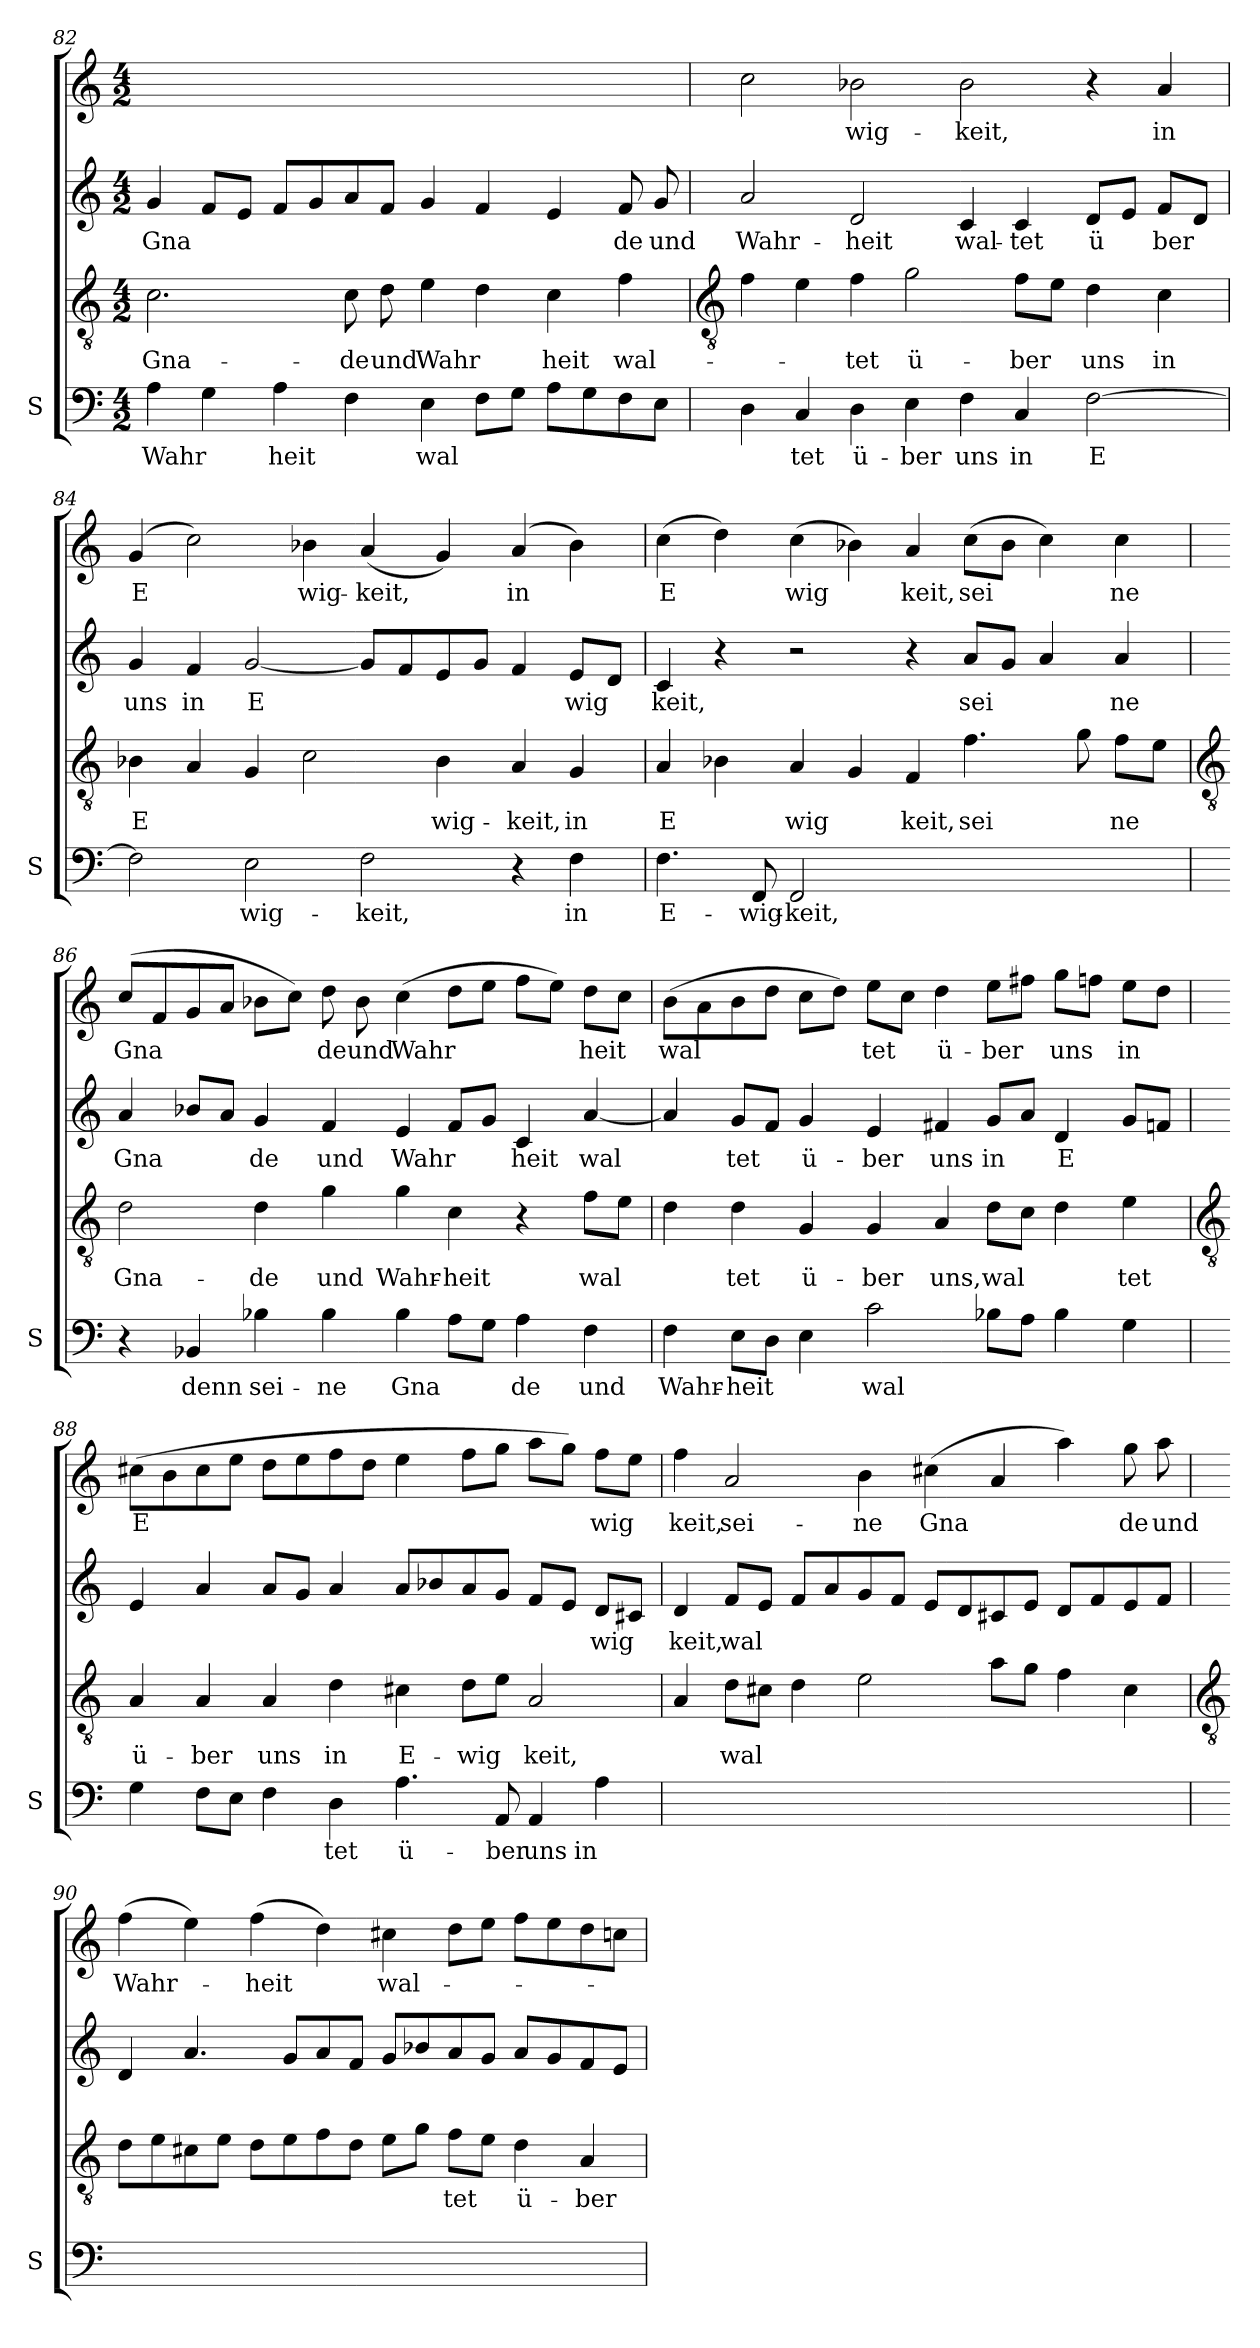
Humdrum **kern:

**kern	**text	**kern	**text	**kern	**text	**kern	**text
*part1	*part1	*part1	*part1	*part1	*part1	*part1	*part1
*staff4	*staff4	*staff3	*staff3	*staff2	*staff2	*staff1	*staff1
*I"S	*	*	*	*	*	*	*
*I'S	*	*	*	*	*	*	*
*clefF4	*	*clefGv2	*	*clefG2	*	*clefG2	*
*k[]	*	*k[]	*	*k[]	*	*k[]	*
*C:	*	*C:	*	*C:	*	*C:	*
*M4/2	*	*M4/2	*	*M4/2	*	*M4/2	*
=82	=82	=82	=82	=82	=82	=82	=82
!	!LO:LY:b	!	!LO:LY:b	!	!LO:LY:b	!	!
4A	Wahr	2.c	Gna-	4g	Gna	1ccyy_	.
4G	.	.	.	8fL	.	.	.
.	.	.	.	8eJ	.	.	.
!	!LO:LY:b	!	!	!	!	!	!
4A	heit	.	.	8fL	.	.	.
.	.	.	.	8g	.	.	.
!	!	!	!LO:LY:b	!	!	!	!
4F	.	8c	-de	8a	.	.	.
!	!	!	!LO:LY:b	!	!	!	!
.	.	8d	und	8fJ	.	.	.
!	!LO:LY:b	!	!LO:LY:b	!	!	!	!
4E	wal	4e	Wahr	4g	.	4ccyy_	.
8FL	.	4d	.	4f	.	4ccyy_	.
8GJ	.	.	.	.	.	.	.
!	!	!	!LO:LY:b	!	!	!	!
8AL	.	4c	heit	4e	.	4ccyy_	.
8G	.	.	.	.	.	.	.
!	!	!	!LO:LY:b	!	!LO:LY:b	!	!
8F	.	4f	wal-	8f	de	4ccyy]	.
!	!	!	!	!	!LO:LY:b	!	!
8EJ	.	.	.	8g	und	.	.
!!LO:LB:g=z
=83	=83	=83	=83	=83	=83	=83	=83
*	*	*clefGv2	*	*	*	*	*
!	!LO:LY:b	!	!	!	!LO:LY:b	!	!LO:LY:b
4D	_-	4f	.	2a	Wahr-	2cc	_-
!	!LO:LY:b	!	!	!	!	!	!
4C	-tet	4e	.	.	.	.	.
!	!LO:LY:b	!	!LO:LY:b	!	!LO:LY:b	!	!LO:LY:b
4D	ü-	4f	tet	2d	-heit	2b-X	-wig-
!	!LO:LY:b	!	!LO:LY:b	!	!	!	!
4E	-ber	2g	ü-	.	.	.	.
!	!LO:LY:b	!	!	!	!LO:LY:b	!	!LO:LY:b
4F	uns	.	.	4c	wal-	2b-	-keit,
!	!LO:LY:b	!	!LO:LY:b	!	!LO:LY:b	!	!
4C	in	8fL	-ber	4c	-tet	.	.
.	.	8eJ	.	.	.	.	.
!	!LO:LY:b	!	!LO:LY:b	!	!LO:LY:b	!	!
[2F	E	4d	uns	8dL	ü	4r	.
.	.	.	.	8eJ	.	.	.
!	!	!	!LO:LY:b	!	!LO:LY:b	!	!LO:LY:b
.	.	4c	in	8fL	ber	4a	in
.	.	.	.	8dJ	.	.	.
=84	=84	=84	=84	=84	=84	=84	=84
!	!	!	!LO:LY:b	!	!LO:LY:b	!	!LO:LY:b
2F]	.	4B-X	E	4g	uns	(<4g	E
!	!	!	!	!	!LO:LY:b	!	!
.	.	4A	.	4f	in	2cc)	.
!	!LO:LY:b	!	!	!	!LO:LY:b	!	!
2E	wig-	4G	.	[2g	E	.	.
!	!	!	!	!	!	!	!LO:LY:b
.	.	2c	.	.	.	4b-X	wig-
!	!LO:LY:b	!	!	!	!	!	!LO:LY:b
2F	-keit,	.	.	8gL]	.	(<4a	-keit,
.	.	.	.	8f	.	.	.
!	!	!	!LO:LY:b	!	!	!	!
.	.	4B-	wig-	8e	.	4g)	.
.	.	.	.	8gJ	.	.	.
!	!	!	!LO:LY:b	!	!	!	!LO:LY:b
4r	.	4A	-keit,	4f	.	(<4a	in
!	!LO:LY:b	!	!LO:LY:b	!	!LO:LY:b	!	!
4F	in	4G	in	8eL	wig	4b-)	.
.	.	.	.	8dJ	.	.	.
=85	=85	=85	=85	=85	=85	=85	=85
!	!LO:LY:b	!	!LO:LY:b	!	!LO:LY:b	!	!LO:LY:b
4.F	E-	4A	E	4c	keit,	(>4cc	E
.	.	4B-X	.	4r	.	4dd)	.
!	!LO:LY:b	!	!	!	!	!	!
8FF	-wig-	.	.	.	.	.	.
!	!LO:LY:b	!	!LO:LY:b	!	!	!	!LO:LY:b
2FF	-keit,	4A	wig	2r	.	(>4cc	wig
.	.	4G	.	.	.	4b-X)	.
!	!	!	!LO:LY:b	!	!	!	!LO:LY:b
2ryy	.	4F	keit,	4r	.	4a	keit,
!	!	!	!LO:LY:b	!	!LO:LY:b	!	!LO:LY:b
.	.	4.f	sei	8aL	sei	(>8ccL	sei
.	.	.	.	8gJ	.	8b-J	.
2ryy	.	.	.	4a	.	4cc)	.
.	.	8g	.	.	.	.	.
!	!	!	!LO:LY:b	!	!LO:LY:b	!	!LO:LY:b
.	.	8fL	ne	4a	ne	4cc	ne
.	.	8eJ	.	.	.	.	.
!!LO:LB:g=z
=86	=86	=86	=86	=86	=86	=86	=86
*	*	*clefGv2	*	*	*	*	*
!	!	!	!LO:LY:b	!	!LO:LY:b	!	!LO:LY:b
4r	.	2d	Gna-	4a	Gna	(>8ccL	Gna
.	.	.	.	.	.	8f	.
!	!LO:LY:b	!	!	!	!	!	!
4BB-X	denn	.	.	8b-XL	.	8g	.
.	.	.	.	8aJ	.	8aJ	.
!	!LO:LY:b	!	!LO:LY:b	!	!LO:LY:b	!	!
4B-X	sei-	4d	-de	4g	de	8b-XL	.
.	.	.	.	.	.	8ccJ)	.
!	!LO:LY:b	!	!LO:LY:b	!	!LO:LY:b	!	!LO:LY:b
4B-	-ne	4g	und	4f	und	8dd	de
!	!	!	!	!	!	!	!LO:LY:b
.	.	.	.	.	.	8b-	und
!	!LO:LY:b	!	!LO:LY:b	!	!LO:LY:b	!	!LO:LY:b
4B-	Gna	4g	Wahr-	4e	Wahr	(>4cc	Wahr
!	!	!	!LO:LY:b	!	!	!	!
8AL	.	4c	-heit	8fL	.	8ddL	.
8GJ	.	.	.	8gJ	.	8eeJ	.
!	!LO:LY:b	!	!	!	!LO:LY:b	!	!
4A	de	4r	.	4c	heit	8ffL	.
.	.	.	.	.	.	8eeJ)	.
!	!LO:LY:b	!	!LO:LY:b	!	!LO:LY:b	!	!LO:LY:b
4F	und	8fL	wal	[4a	wal	8ddL	heit
.	.	8eJ	.	.	.	8ccJ	.
=87	=87	=87	=87	=87	=87	=87	=87
!	!LO:LY:b	!	!	!	!	!	!LO:LY:b
4F	Wahr-	4d	.	4a]	.	(>8bL	wal
.	.	.	.	.	.	8a	.
!	!LO:LY:b	!	!LO:LY:b	!	!LO:LY:b	!	!
8EL	-heit	4d	tet	8gL	tet	8b	.
8DJ	.	.	.	8fJ	.	8ddJ	.
!	!	!	!LO:LY:b	!	!LO:LY:b	!	!
4E	.	4G	ü-	4g	ü-	8ccL	.
.	.	.	.	.	.	8ddJ)	.
!	!LO:LY:b	!	!LO:LY:b	!	!LO:LY:b	!	!LO:LY:b
2c	wal	4G	-ber	4e	-ber	8eeL	tet
.	.	.	.	.	.	8ccJ	.
!	!	!	!LO:LY:b	!	!LO:LY:b	!	!LO:LY:b
.	.	4A	uns,	4f#X	uns	4dd	ü-
!	!	!	!LO:LY:b	!	!LO:LY:b	!	!LO:LY:b
8B-XL	.	8dL	wal	8gL	in	8eeL	-ber
8AJ	.	8cJ	.	8aJ	.	8ff#XJ	.
!	!	!	!	!	!LO:LY:b	!	!LO:LY:b
4B-	.	4d	.	4d	E	8ggL	uns
.	.	.	.	.	.	8ffnJ	.
!	!	!	!LO:LY:b	!	!	!	!LO:LY:b
4G	.	4e	tet	8gL	.	8eeL	in
.	.	.	.	8fnJ	.	8ddJ	.
!!LO:LB:g=z
=88	=88	=88	=88	=88	=88	=88	=88
*	*	*clefGv2	*	*	*	*	*
!	!	!	!LO:LY:b	!	!	!	!LO:LY:b
4G	.	4A	ü-	4e	.	(>8cc#XL	E
.	.	.	.	.	.	8b	.
!	!	!	!LO:LY:b	!	!	!	!
8FL	.	4A	-ber	4a	.	8cc#	.
8EJ	.	.	.	.	.	8eeJ	.
!	!	!	!LO:LY:b	!	!	!	!
4F	.	4A	uns	8aL	.	8ddL	.
.	.	.	.	8gJ	.	8ee	.
!	!LO:LY:b	!	!LO:LY:b	!	!	!	!
4D	tet	4d	in	4a	.	8ff	.
.	.	.	.	.	.	8ddJ	.
!	!LO:LY:b	!	!LO:LY:b	!	!	!	!
4.A	ü-	4c#X	E-	8aL	.	4ee	.
.	.	.	.	8b-X	.	.	.
!	!	!	!LO:LY:b	!	!	!	!
.	.	8dL	-wig	8a	.	8ffL	.
!	!LO:LY:b	!	!	!	!	!	!
8AA	-ber	8eJ	.	8gJ	.	8ggJ	.
!	!LO:LY:b	!	!LO:LY:b	!	!	!	!
4AA	uns	2A	keit,	8fL	.	8aaL	.
.	.	.	.	8eJ	.	8ggJ)	.
!	!LO:LY:b	!	!	!	!LO:LY:b	!	!LO:LY:b
4A	in	.	.	8dL	wig	8ffL	wig
.	.	.	.	8c#XJ	.	8eeJ	.
=89	=89	=89	=89	=89	=89	=89	=89
!	!LO:LY:b	!	!	!	!LO:LY:b	!	!LO:LY:b
[2Ayy	E	4A	.	4d	keit,	4ff	keit,
!	!	!	!LO:LY:b	!	!LO:LY:b	!	!LO:LY:b
.	.	8dL	wal	8fL	wal	2a	sei-
.	.	8c#XJ	.	8eJ	.	.	.
4Ayy_	.	4d	.	8fL	.	.	.
.	.	.	.	8a	.	.	.
!	!	!	!	!	!	!	!LO:LY:b
4Ayy_	.	2e	.	8g	.	4b	-ne
.	.	.	.	8fJ	.	.	.
!	!	!	!	!	!	!	!LO:LY:b
[4Ayy	.	.	.	8eL	.	(>4cc#X	Gna
.	.	.	.	8d	.	.	.
4Ayy_	.	8aL	.	8c#X	.	4a	.
.	.	8gJ	.	8eJ	.	.	.
4Ayy_	.	4f	.	8dL	.	4aa)	.
.	.	.	.	8f	.	.	.
!	!	!	!	!	!	!	!LO:LY:b
4Ayy]	.	4c#	.	8e	.	8gg	de
!	!	!	!	!	!	!	!LO:LY:b
.	.	.	.	8fJ	.	8aa	und
!!LO:LB:g=z
=90	=90	=90	=90	=90	=90	=90	=90
*	*	*clefGv2	*	*	*	*	*
!	!	!	!LO:LY:b	!	!LO:LY:b	!	!LO:LY:b
[1Ayy	.	8dL	---	4d	---	(>4ff	Wahr-
.	.	8e	.	.	.	.	.
.	.	8c#X	.	4.a	.	4ee)	.
.	.	8eJ	.	.	.	.	.
!	!	!	!	!	!	!	!LO:LY:b
.	.	8dL	.	.	.	(>4ff	-heit
.	.	8e	.	8gL	.	.	.
.	.	8f	.	8a	.	4dd)	.
.	.	8dJ	.	8fJ	.	.	.
!	!	!	!	!	!	!	!LO:LY:b
1Ayy_	.	8eL	.	8gL	.	4cc#X	wal-
.	.	8gJ	.	8b-X	.	.	.
!	!	!	!LO:LY:b	!	!	!	!
.	.	8fL	-tet	8a	.	8ddL	.
.	.	8eJ	.	8gJ	.	8eeJ	.
!	!	!	!LO:LY:b	!	!	!	!
.	.	4d	ü-	8aL	.	8ffL	.
.	.	.	.	8g	.	8ee	.
!	!	!	!LO:LY:b	!	!	!	!
.	.	4A	-ber	8f	.	8dd	.
.	.	.	.	8eJ	.	8ccnJ	.
=	=	=	=	=	=	=	=
*-	*-	*-	*-	*-	*-	*-	*-
